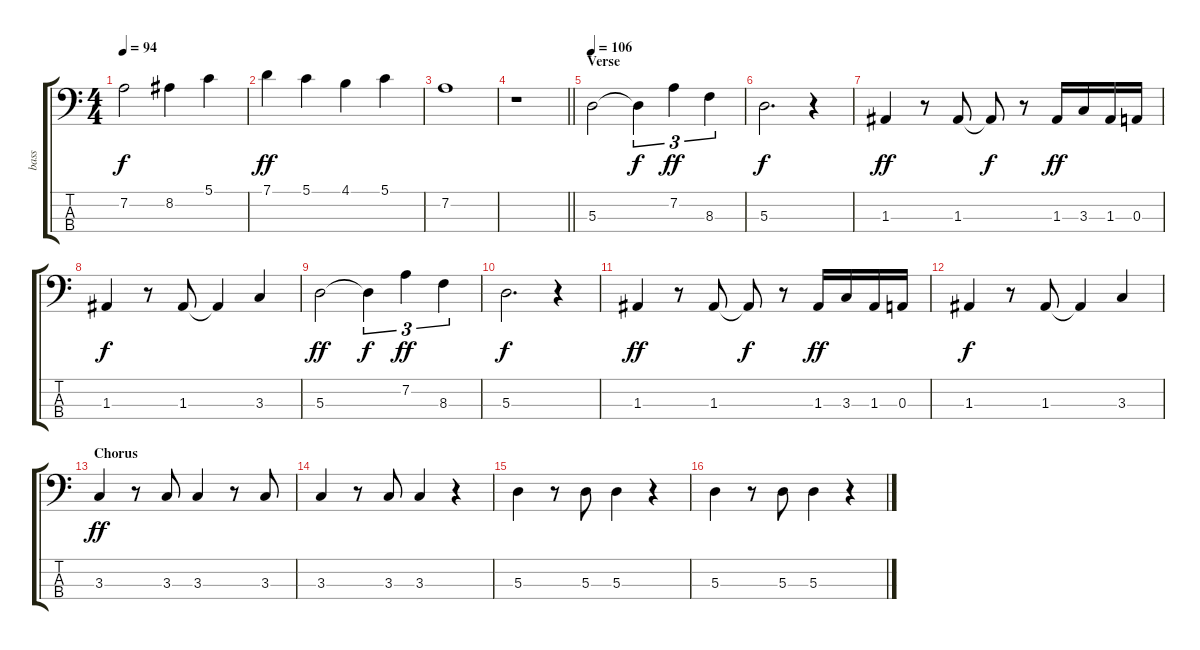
\track ("bass" "bass") {instrument electricbassfinger}
\staff {score tabs}
\tuning (G2 D2 A1 E1) {hide}
\ts (4 4)
\tempo 94
\clef f4
\ks c
7.2.2{dy f} 8.2.4 5.1.4 |
7.1.4{dy ff} 5.1.4 4.1.4 5.1.4 |
7.2.1 |
\barLineRight lightlight
r.1 |
\section ("" "Verse")
\tempo 106
5.3.2 5.3{t}.4{tu (3 2) dy f} 7.2.4{tu (3 2) dy ff} 8.3.4{tu (3 2)} |
5.3.2{d dy f} r.4 |
1.3.4{dy ff} r.8 1.3.8 1.3{t}.8{dy f} r.8 1.3.16{dy ff} 3.3.16 1.3.16 0.3.16 |
1.3.4{dy f} r.8 1.3.8 1.3{t}.4 3.3.4 |
5.3.2{dy ff} 5.3{t}.4{tu (3 2) dy f} 7.2.4{tu (3 2) dy ff} 8.3.4{tu (3 2)} |
5.3.2{d dy f} r.4 |
1.3.4{dy ff} r.8 1.3.8 1.3{t}.8{dy f} r.8 1.3.16{dy ff} 3.3.16 1.3.16 0.3.16 |
1.3.4{dy f} r.8 1.3.8 1.3{t}.4 3.3.4 |
\section ("" "Chorus")
3.3.4{dy ff} r.8 3.3.8 3.3.4 r.8 3.3.8 |
3.3.4 r.8 3.3.8 3.3.4 r.4 |
5.3.4 r.8 5.3.8 5.3.4 r.4 |
5.3.4 r.8 5.3.8 5.3.4 r.4
